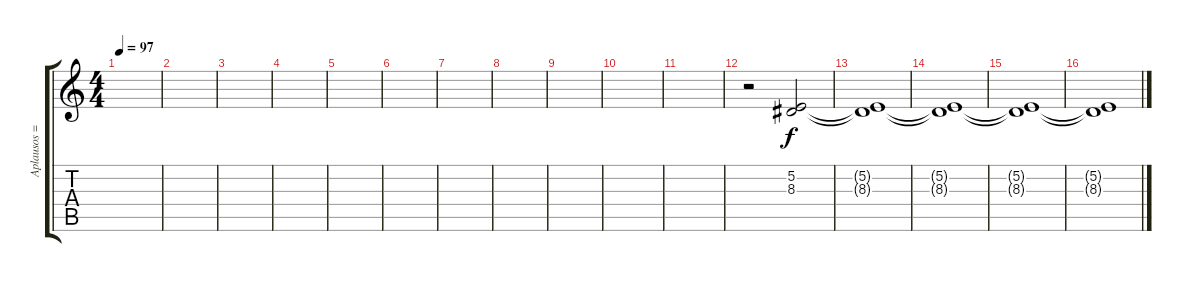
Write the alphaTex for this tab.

\track ("Aplausos =]" "Aplausos =") {instrument applause}
\staff {score tabs}
\tuning (E4 B3 G3 D3 A2 E2) {hide}
\ts (4 4)
\tempo 97
\clef g2
\ks c
|
|
|
|
|
|
|
|
|
|
|
r.2{volume 10} (5.2 8.3).2 |
(5.2{t} 8.3{t}).1 |
(5.2{t} 8.3{t}).1 |
(5.2{t} 8.3{t}).1{volume 0} |
(5.2{t} 8.3{t}).1
